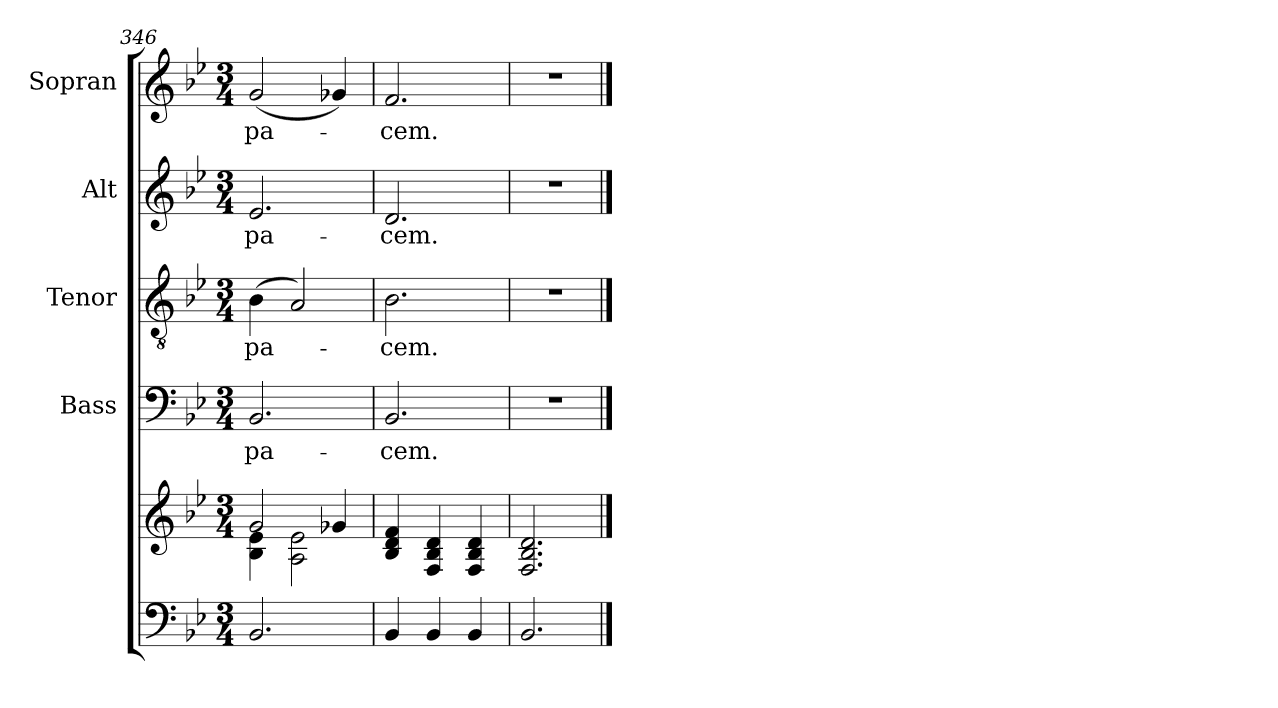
**kern	**kern	**kern	**text	**kern	**text	**kern	**text	**kern	**text
*part5	*part5	*part4	*part4	*part3	*part3	*part2	*part2	*part1	*part1
*staff6	*staff5	*staff4	*staff4	*staff3	*staff3	*staff2	*staff2	*staff1	*staff1
*	*	*I"Bass	*	*I"Tenor	*	*I"Alt	*	*I"Sopran	*
*	*	*I'B.	*	*I'T.	*	*I'A.	*	*I'S.	*
*clefF4	*clefG2	*clefF4	*	*clefGv2	*	*clefG2	*	*clefG2	*
*k[b-e-]	*k[b-e-]	*k[b-e-]	*	*k[b-e-]	*	*k[b-e-]	*	*k[b-e-]	*
*B-:	*B-:	*B-:	*	*B-:	*	*B-:	*	*B-:	*
*M3/4	*M3/4	*M3/4	*	*M3/4	*	*M3/4	*	*M3/4	*
=346	=346	=346	=346	=346	=346	=346	=346	=346	=346
*	*^	*	*	*	*	*	*	*	*
!	!	!	!	!LO:LY:b	!	!LO:LY:b	!	!LO:LY:b	!	!LO:LY:b
2.BB-/	2g/	4B-\ 4e-\	2.BB-/	pa-	(>4B-\	pa-	2.e-/	pa-	(<2g/	pa-
.	.	2A\ 2e-\	.	.	2A/)	.	.	.	.	.
.	4g-X/	.	.	.	.	.	.	.	4g-X/)	.
*	*v	*v	*	*	*	*	*	*	*	*
=347	=347	=347	=347	=347	=347	=347	=347	=347	=347
!	!	!	!LO:LY:b	!	!LO:LY:b	!	!LO:LY:b	!	!LO:LY:b
4BB-/	4B-/ 4d/ 4f/	2.BB-/	-cem.	2.B-\	-cem.	2.d/	-cem.	2.f/	-cem.
4BB-/	4F/ 4B-/ 4d/	.	.	.	.	.	.	.	.
4BB-/	4F/ 4B-/ 4d/	.	.	.	.	.	.	.	.
=348	=348	=348	=348	=348	=348	=348	=348	=348	=348
2.BB-/	2.F/ 2.B-/ 2.d/	2.r	.	2.r	.	2.r	.	2.r	.
==	==	==	==	==	==	==	==	==	==
*-	*-	*-	*-	*-	*-	*-	*-	*-	*-
